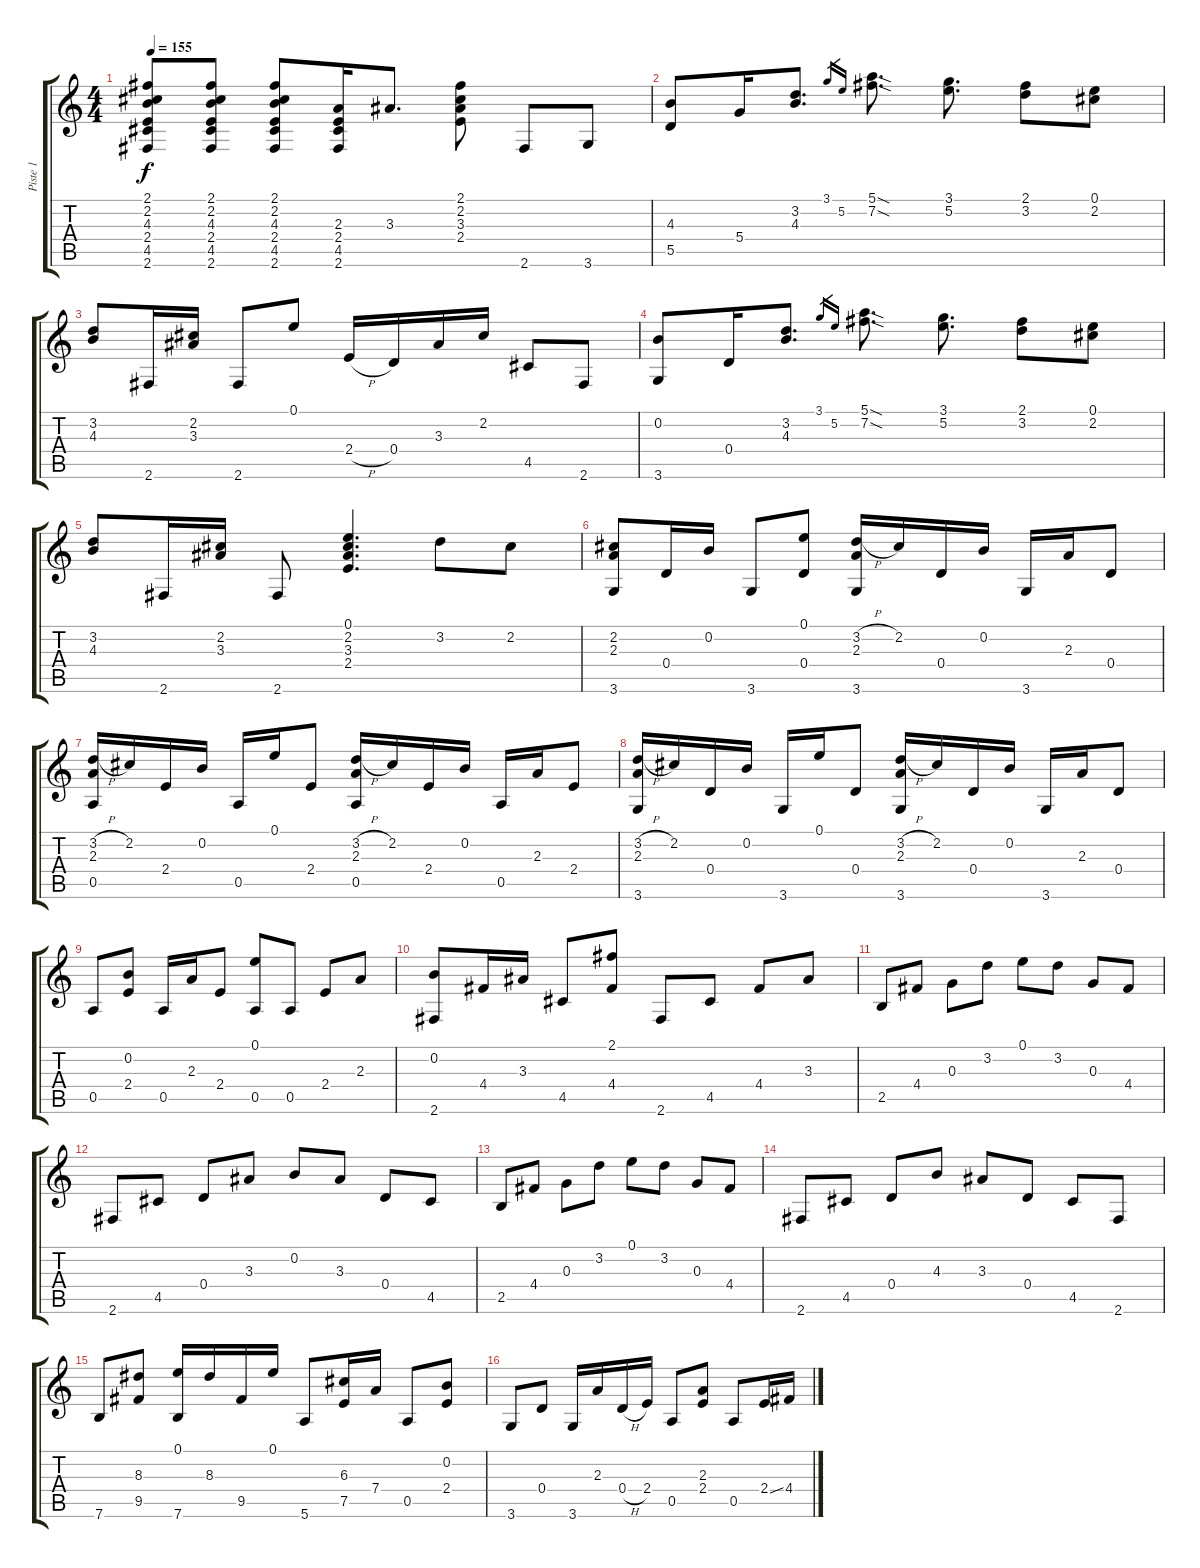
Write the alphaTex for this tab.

\track ("Piste 1" "Piste 1") {instrument acousticguitarsteel}
\staff {score tabs}
\tuning (E4 B3 G3 D3 A2 E2) {hide}
\ts (4 4)
\tempo 155
\clef g2
\ks c
(2.1 2.2 4.3 2.4 4.5 2.6).8{dy f} (2.1 2.2 4.3 2.4 4.5 2.6).8 (2.1 2.2 4.3 2.4 4.5 2.6).8 (2.3 2.4 4.5 2.6).16 3.3.8{d} (2.1 2.2 3.3 2.4).8 2.6.8 3.6.8 |
(4.3 5.5).8 5.4.16 (3.2 4.3).8{d} 3.1.16{gr} 5.2.16{gr} (5.1{sod} 7.2{sod}).8{d} (3.1 5.2).8{d} (2.1 3.2).8 (0.1 2.2).8 |
(3.2 4.3).8 2.6.16 (2.2 3.3).16 2.6.8 0.1.8 2.4{h}.16 0.4.16 3.3.16 2.2.16 4.5.8 2.6.8 |
(0.2 3.6).8 0.4.16 (3.2 4.3).8{d} 3.1.16{gr} 5.2.16{gr} (5.1{sod} 7.2{sod}).8{d} (3.1 5.2).8{d} (2.1 3.2).8 (0.1 2.2).8 |
(3.2 4.3).8 2.6.16 (2.2 3.3).16 2.6.8 (0.1 2.2 3.3 2.4).4{d} 3.2.8 2.2.8 |
(2.2 2.3 3.6).8 0.4.16 0.2.16 3.6.8 (0.1 0.4).8 (3.2{h} 2.3 3.6).16 2.2.16 0.4.16 0.2.16 3.6.16 2.3.16 0.4.8 |
(3.2{h} 2.3 0.5).16 2.2.16 2.4.16 0.2.16 0.5.16 0.1.16 2.4.8 (3.2{h} 2.3 0.5).16 2.2.16 2.4.16 0.2.16 0.5.16 2.3.16 2.4.8 |
(3.2{h} 2.3 3.6).16 2.2.16 0.4.16 0.2.16 3.6.16 0.1.16 0.4.8 (3.2{h} 2.3 3.6).16 2.2.16 0.4.16 0.2.16 3.6.16 2.3.16 0.4.8 |
0.5.8 (0.2 2.4).8 0.5.16 2.3.16 2.4.8 (0.1 0.5).8 0.5.8 2.4.8 2.3.8 |
(0.2 2.6).8 4.4.16 3.3.16 4.5.8 (2.1 4.4).8 2.6.8 4.5.8 4.4.8 3.3.8 |
2.5.8 4.4.8 0.3.8 3.2.8 0.1.8 3.2.8 0.3.8 4.4.8 |
2.6.8 4.5.8 0.4.8 3.3.8 0.2.8 3.3.8 0.4.8 4.5.8 |
2.5.8 4.4.8 0.3.8 3.2.8 0.1.8 3.2.8 0.3.8 4.4.8 |
2.6.8 4.5.8 0.4.8 4.3.8 3.3.8 0.4.8 4.5.8 2.6.8 |
7.6.8 (8.3 9.5).8 (0.1 7.6).16 8.3.16 9.5.16 0.1.16 5.6.8 (6.3 7.5).16 7.4.16 0.5.8 (0.2 2.4).8 |
3.6.8 0.4.8 3.6.16 2.3.16 0.4{h}.16 2.4.16 0.5.8 (2.3 2.4).8 0.5.8 2.4{ss}.16 4.4.16
